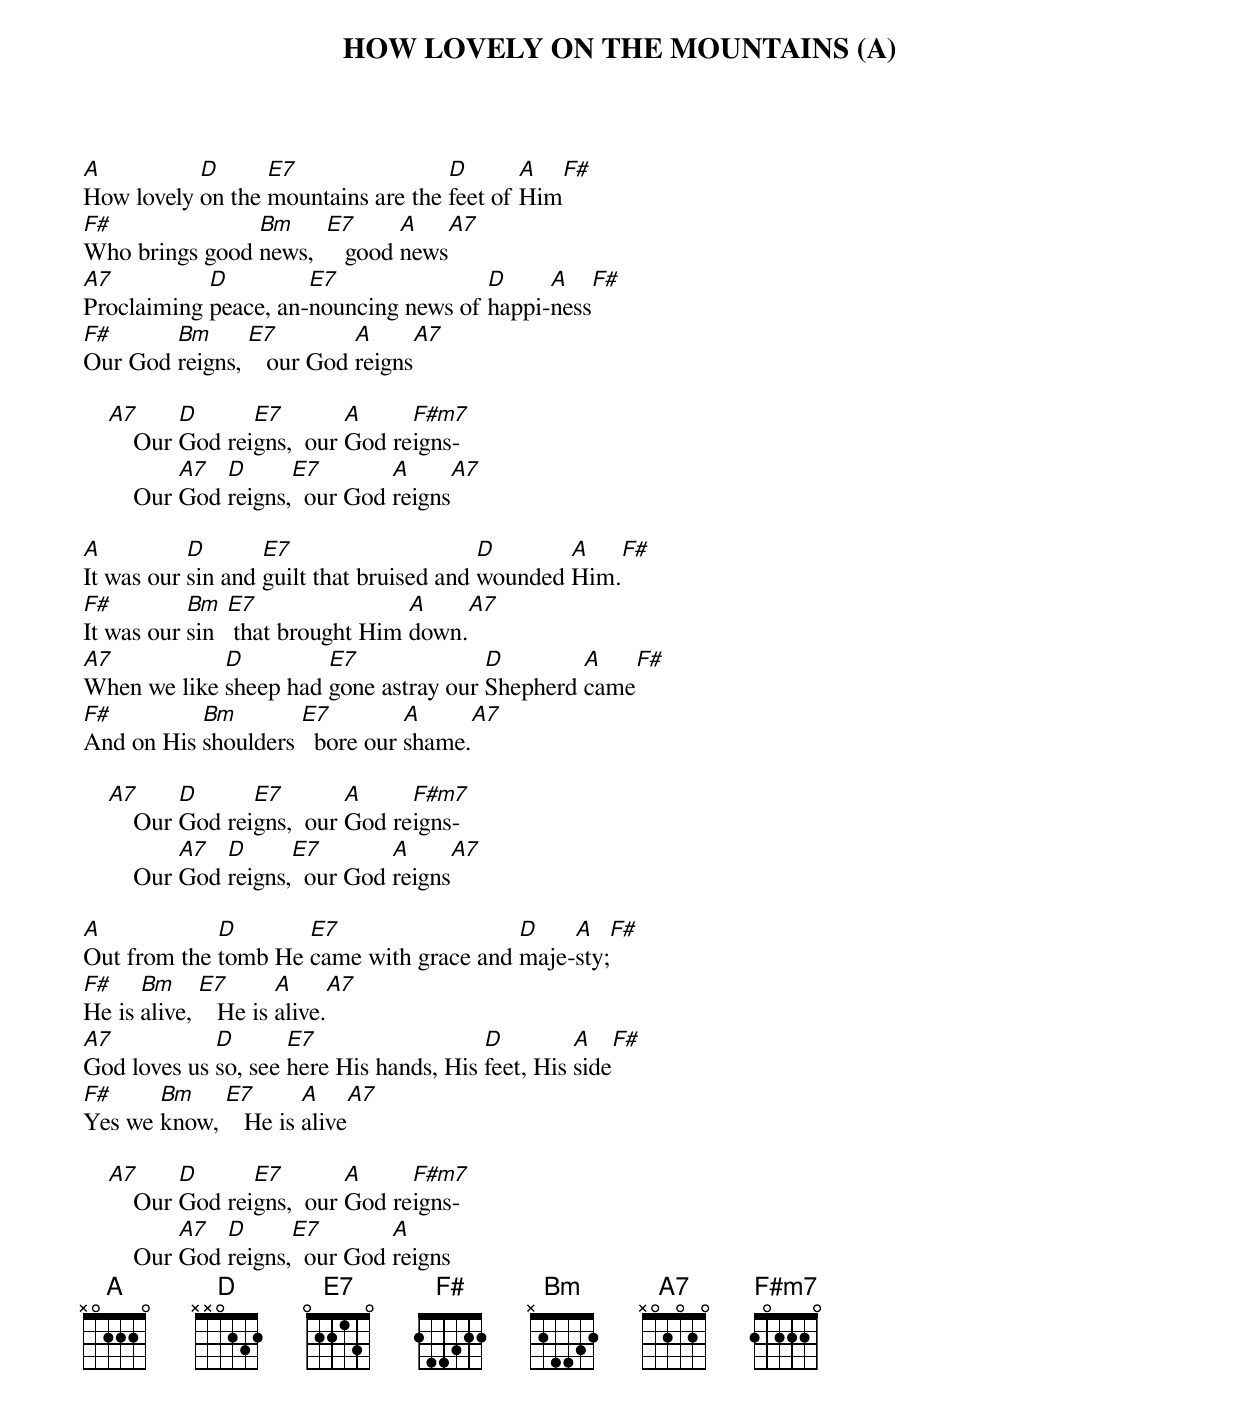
HOW LOVELY ON THE MOUNTAINS (A)

A          D      E7                D       A   F#
How lovely on the mountains are the feet of Him
F#              Bm     E7      A     A7
Who brings good news,     good news
A7          D         E7               D     A     F#
Proclaiming peace, an-nouncing news of happi-ness
F#      Bm      E7         A       A7
Our God reigns,    our God reigns

    A7      D      E7        A     F#m7
	Our God reigns,  our God reigns-
	    A7  D      E7        A      A7
	Our God reigns,  our God reigns

A          D       E7                     D       A   F#
It was our sin and guilt that bruised and wounded Him.
F#         Bm   E7                A     A7
It was our sin   that brought Him down.
A7           D         E7              D        A     F#
When we like sheep had gone astray our Shepherd came
F#         Bm        E7         A       A7
And on His shoulders   bore our shame.

    A7      D      E7        A     F#m7
	Our God reigns,  our God reigns-
	    A7  D      E7        A      A7
	Our God reigns,  our God reigns

A            D       E7                  D    A   F#
Out from the tomb He came with grace and maje-sty;
F#    Bm     E7       A     A7
He is alive,    He is alive.
A7           D       E7                  D         A     F#
God loves us so, see here His hands, His feet, His side
F#     Bm    E7       A     A7
Yes we know,    He is alive

    A7      D      E7        A     F#m7
	Our God reigns,  our God reigns-
	    A7  D      E7        A
	Our God reigns,  our God reigns
